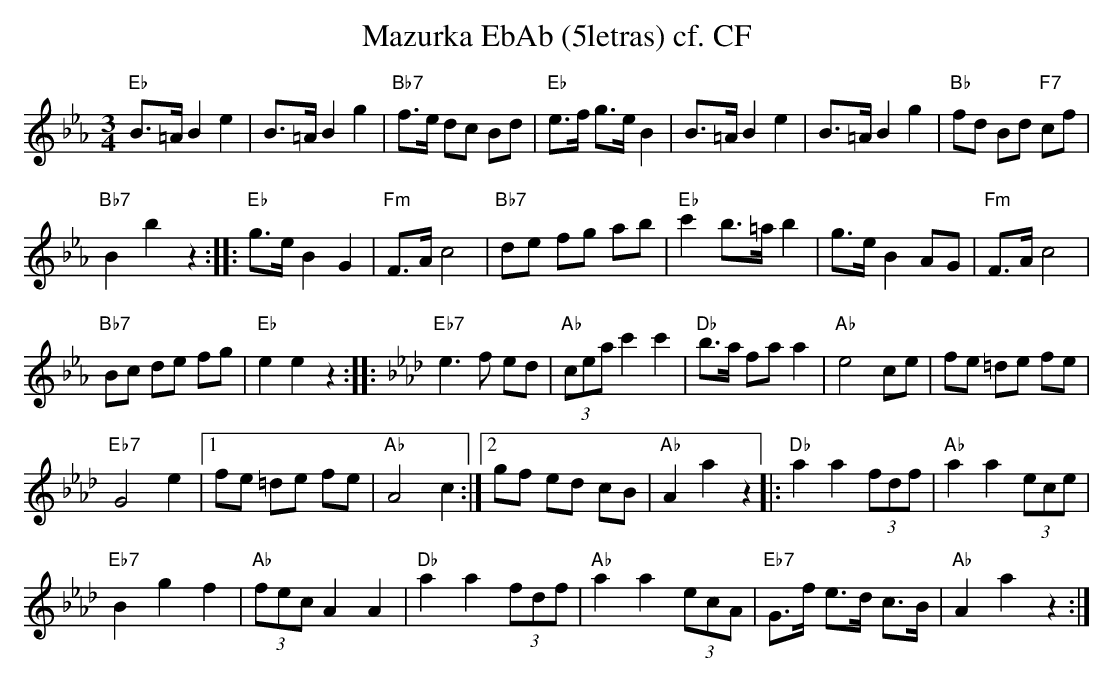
X:1
T:Mazurka EbAb (5letras) cf. CF
M:3/4
L:1/8
K:Ebmaj%%MIDI gchordon
"Eb"B>=AB2e2 | B>=AB2g2 | "Bb7"f>e dc Bd | "Eb"e>f g>eB2 | B>=AB2e2 | B>=AB2g2 | "Bb"fd Bd "F7"cf |
"Bb7"B2b2z2 :: "Eb"g>eB2G2 | "Fm"F>Ac4 | "Bb7"de fg ab | "Eb"c'2b>=ab2 | g>eB2AG | "Fm"F>Ac4 |
"Bb7"Bc de fg | "Eb"e2e2z2 :: [K:Abmaj] "Eb7"e3f ed | "Ab"(3ceac'2c'2 | "Db"b>a faa2 | "Ab"e4ce | fe =de fe |
"Eb7"G4e2 |1 fe =de fe | "Ab"A4c2 :|2 gf ed cB | "Ab"A2a2z2 |: "Db"a2a2 (3fdf | "Ab"a2a2 (3ece |
"Eb7"B2g2f2 | (3"Ab"fec A2A2 | "Db"a2a2 (3fdf | "Ab"a2a2 (3ecA | "Eb7"G>f e>d c>B | "Ab"A2a2z2 :|
